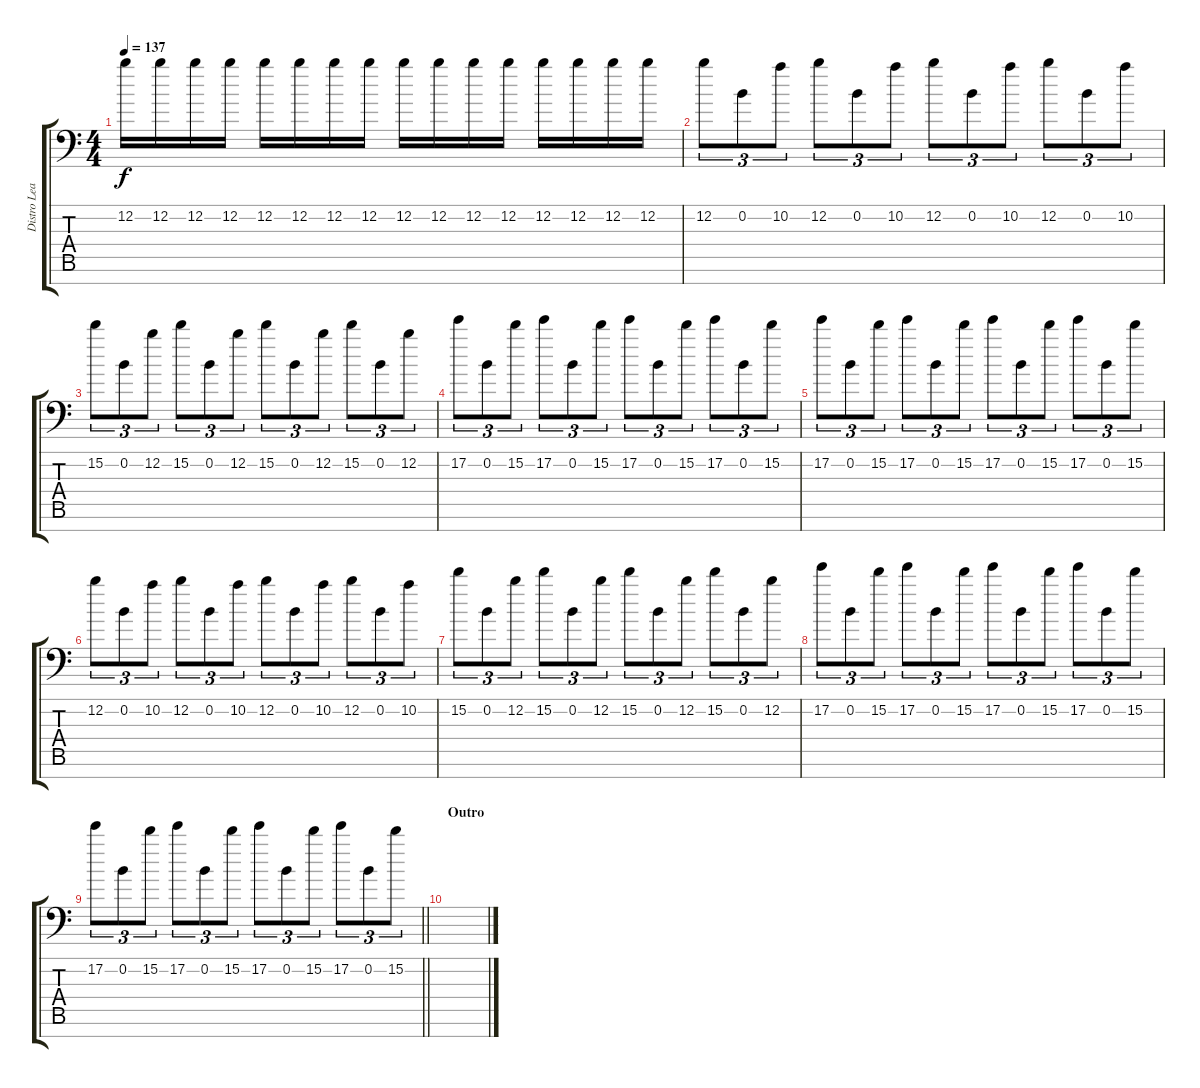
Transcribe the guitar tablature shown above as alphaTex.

\track ("Distro Lead" "Distro Lea") {instrument distortionguitar}
\staff {score tabs}
\tuning (E4 B3 G3 D3 A2 E2 A1) {hide}
\ts (4 4)
\tempo 137
\clef f4
\ks c
12.2.16{dy f} 12.2.16 12.2.16 12.2.16 12.2.16 12.2.16 12.2.16 12.2.16 12.2.16 12.2.16 12.2.16 12.2.16 12.2.16 12.2.16 12.2.16 12.2.16 |
12.2.8{tu (3 2)} 0.2.8{tu (3 2)} 10.2.8{tu (3 2)} 12.2.8{tu (3 2)} 0.2.8{tu (3 2)} 10.2.8{tu (3 2)} 12.2.8{tu (3 2)} 0.2.8{tu (3 2)} 10.2.8{tu (3 2)} 12.2.8{tu (3 2)} 0.2.8{tu (3 2)} 10.2.8{tu (3 2)} |
15.2.8{tu (3 2)} 0.2.8{tu (3 2)} 12.2.8{tu (3 2)} 15.2.8{tu (3 2)} 0.2.8{tu (3 2)} 12.2.8{tu (3 2)} 15.2.8{tu (3 2)} 0.2.8{tu (3 2)} 12.2.8{tu (3 2)} 15.2.8{tu (3 2)} 0.2.8{tu (3 2)} 12.2.8{tu (3 2)} |
17.2.8{tu (3 2)} 0.2.8{tu (3 2)} 15.2.8{tu (3 2)} 17.2.8{tu (3 2)} 0.2.8{tu (3 2)} 15.2.8{tu (3 2)} 17.2.8{tu (3 2)} 0.2.8{tu (3 2)} 15.2.8{tu (3 2)} 17.2.8{tu (3 2)} 0.2.8{tu (3 2)} 15.2.8{tu (3 2)} |
17.2.8{tu (3 2)} 0.2.8{tu (3 2)} 15.2.8{tu (3 2)} 17.2.8{tu (3 2)} 0.2.8{tu (3 2)} 15.2.8{tu (3 2)} 17.2.8{tu (3 2)} 0.2.8{tu (3 2)} 15.2.8{tu (3 2)} 17.2.8{tu (3 2)} 0.2.8{tu (3 2)} 15.2.8{tu (3 2)} |
12.2.8{tu (3 2)} 0.2.8{tu (3 2)} 10.2.8{tu (3 2)} 12.2.8{tu (3 2)} 0.2.8{tu (3 2)} 10.2.8{tu (3 2)} 12.2.8{tu (3 2)} 0.2.8{tu (3 2)} 10.2.8{tu (3 2)} 12.2.8{tu (3 2)} 0.2.8{tu (3 2)} 10.2.8{tu (3 2)} |
15.2.8{tu (3 2)} 0.2.8{tu (3 2)} 12.2.8{tu (3 2)} 15.2.8{tu (3 2)} 0.2.8{tu (3 2)} 12.2.8{tu (3 2)} 15.2.8{tu (3 2)} 0.2.8{tu (3 2)} 12.2.8{tu (3 2)} 15.2.8{tu (3 2)} 0.2.8{tu (3 2)} 12.2.8{tu (3 2)} |
17.2.8{tu (3 2)} 0.2.8{tu (3 2)} 15.2.8{tu (3 2)} 17.2.8{tu (3 2)} 0.2.8{tu (3 2)} 15.2.8{tu (3 2)} 17.2.8{tu (3 2)} 0.2.8{tu (3 2)} 15.2.8{tu (3 2)} 17.2.8{tu (3 2)} 0.2.8{tu (3 2)} 15.2.8{tu (3 2)} |
\barLineRight lightlight
17.2.8{tu (3 2)} 0.2.8{tu (3 2)} 15.2.8{tu (3 2)} 17.2.8{tu (3 2)} 0.2.8{tu (3 2)} 15.2.8{tu (3 2)} 17.2.8{tu (3 2)} 0.2.8{tu (3 2)} 15.2.8{tu (3 2)} 17.2.8{tu (3 2)} 0.2.8{tu (3 2)} 15.2.8{tu (3 2)} |
\section ("" "Outro")
